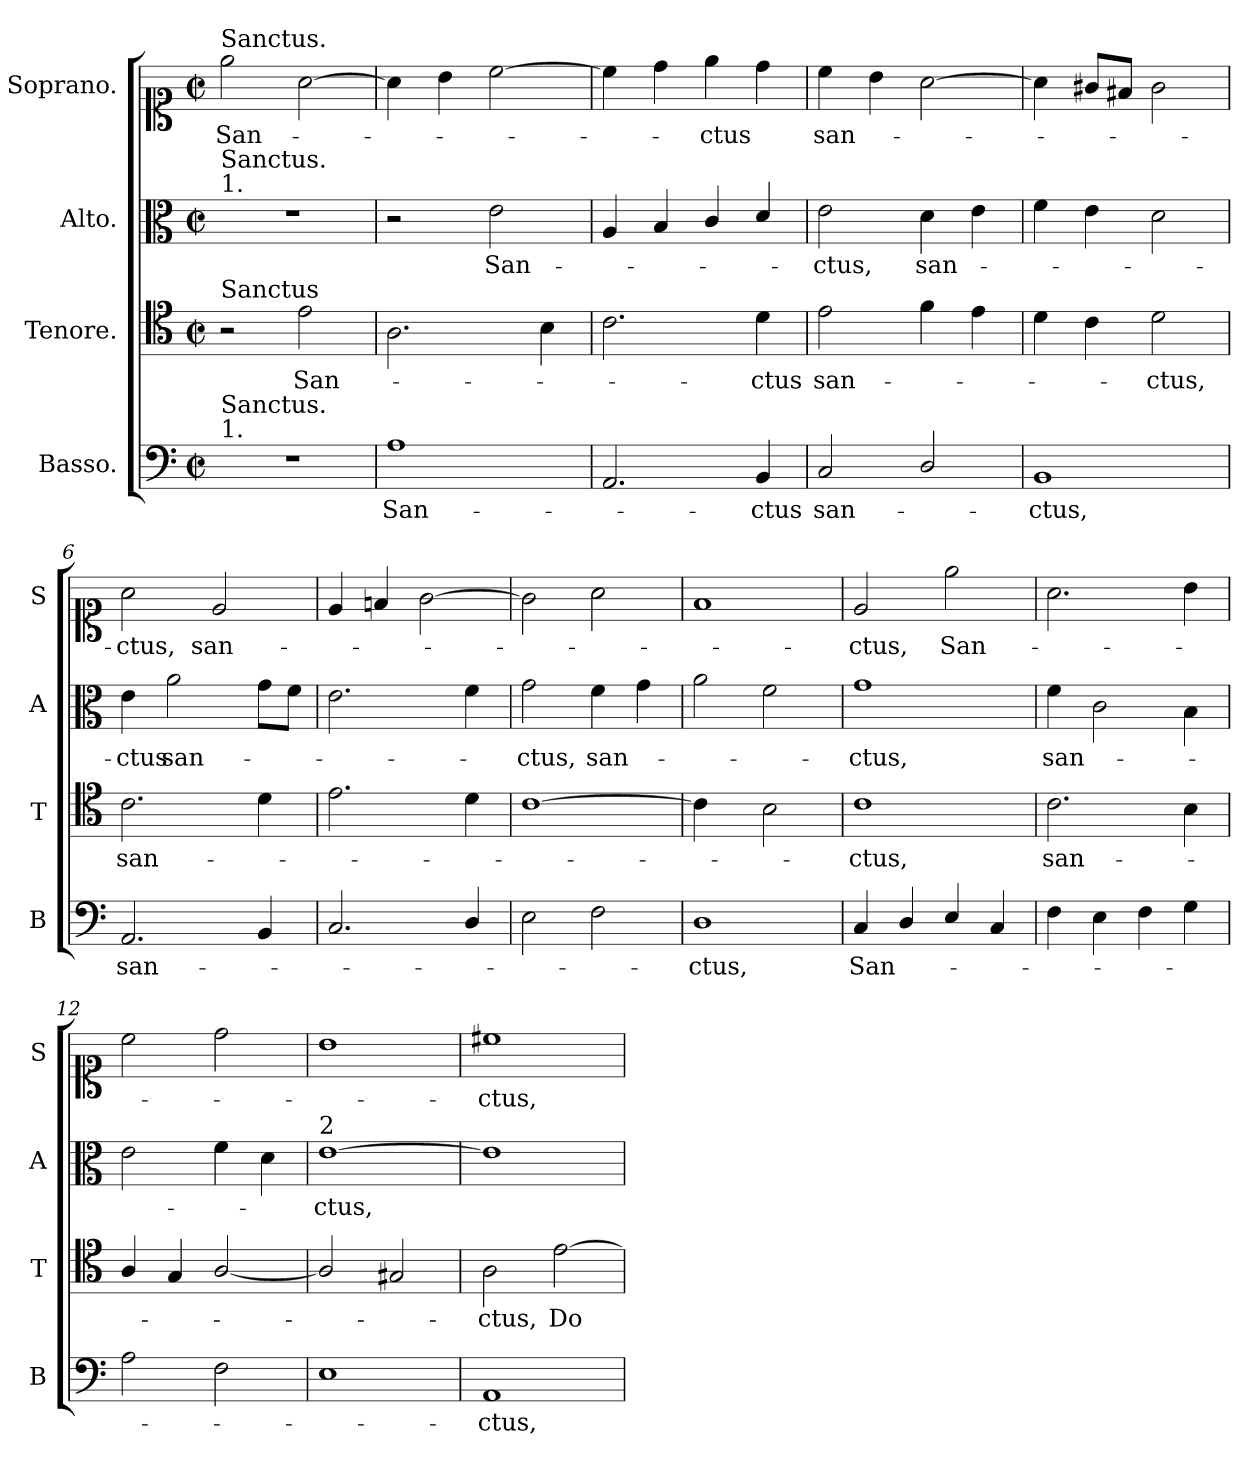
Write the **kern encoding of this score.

**kern	**text	**kern	**text	**kern	**text	**kern	**text
*part4	*part4	*part3	*part3	*part2	*part2	*part1	*part1
*staff4	*staff4	*staff3	*staff3	*staff2	*staff2	*staff1	*staff1
*I"Basso.	*	*I"Tenore.	*	*I"Alto.	*	*I"Soprano.	*
*I'B	*	*I'T	*	*I'A	*	*I'S	*
*clefF4	*	*clefC4	*	*clefC3	*	*clefC1	*
*k[]	*	*k[]	*	*k[]	*	*k[]	*
*a:	*	*a:	*	*a:	*	*a:	*
*M2/2	*	*M2/2	*	*M2/2	*	*M2/2	*
*met(c|)	*	*met(c|)	*	*met(c|)	*	*met(c|)	*
=1	=1	=1	=1	=1	=1	=1	=1
!	!	!	!	!	!	!LO:TX:a:t=Sanctus.	!
!	!	!	!	!LO:TX:a:t=1.	!	!	!
!	!	!	!	!LO:TX:a:t=Sanctus.	!	!	!
!	!	!LO:TX:a:t=Sanctus	!	!	!	!	!
!LO:TX:a:t=1.	!	!	!	!	!	!	!
!LO:TX:a:t=Sanctus.	!	!	!	!	!	!	!
1r	.	2r	.	1r	.	2ee\	San-
.	.	2e\	San-	.	.	[2a\	.
=2	=2	=2	=2	=2	=2	=2	=2
1A	San-	2.A\	.	2r	.	4a!\]	.
.	.	.	.	.	.	4b\	.
.	.	.	.	2e\	San-	[2cc\	.
.	.	4B\	.	.	.	.	.
=3	=3	=3	=3	=3	=3	=3	=3
2.AA/	.	2.c\	.	4A/	.	4cc!\]	.
.	.	.	.	4B/	.	4dd\	.
.	.	.	.	4c/	.	4ee\	-ctus
4BB/	-ctus	4d\	-ctus	4d/	.	4dd\	.
=4	=4	=4	=4	=4	=4	=4	=4
2C/	san-	2e\	san-	2e\	-ctus,	4cc\	san-
.	.	.	.	.	.	4b\	.
2D/	.	4f\	.	4d\	san-	[2a\	.
.	.	4e\	.	4e\	.	.	.
=5	=5	=5	=5	=5	=5	=5	=5
1BB	-ctus,	4d\	.	4f\	.	4a!\]	.
.	.	4c\	.	4e\	.	8g#X/L	.
.	.	.	.	.	.	8f#X/J	.
.	.	2d\	-ctus,	2d\	.	2g#\	.
=6	=6	=6	=6	=6	=6	=6	=6
2.AA/	san-	2.c\	san-	4e\	-ctus	2a\	-ctus,
.	.	.	.	2a\	san-	.	.
.	.	.	.	.	.	2e/	san-
4BB/	.	4d\	.	8g\L	.	.	.
.	.	.	.	8f\J	.	.	.
=7	=7	=7	=7	=7	=7	=7	=7
2.C/	.	2.e\	.	2.e\	.	4e/	.
.	.	.	.	.	.	4fn/	.
.	.	.	.	.	.	[2g\	.
4D/	.	4d\	.	4f\	.	.	.
=8	=8	=8	=8	=8	=8	=8	=8
2E\	.	[1c	.	2g\	-ctus,	2g\]	.
2F\	.	.	.	4f\	san-	2a\	.
.	.	.	.	4g\	.	.	.
=9	=9	=9	=9	=9	=9	=9	=9
!	!	!LO:N:vis=4	!	!	!	!	!
1D	-ctus,	2c!\]	.	2a\	.	1f	.
.	.	2B\	.	2f\	.	.	.
=10	=10	=10	=10	=10	=10	=10	=10
4C/	San-	1c	-ctus,	1g	-ctus,	2e/	-ctus,
4D/	.	.	.	.	.	.	.
4E/	.	.	.	.	.	2ee\	San-
4C/	.	.	.	.	.	.	.
=11	=11	=11	=11	=11	=11	=11	=11
4F\	.	2.c\	san-	4f\	san-	2.a\	.
4E\	.	.	.	2c\	.	.	.
4F\	.	.	.	.	.	.	.
4G\	.	4B\	.	4B\	.	4b\	.
=12	=12	=12	=12	=12	=12	=12	=12
2A\	.	4A/	.	2e\	.	2cc\	.
.	.	4G/	.	.	.	.	.
2F\	.	[2A/	.	4f\	.	2dd\	.
.	.	.	.	4d\	.	.	.
=13	=13	=13	=13	=13	=13	=13	=13
!	!	!	!	!LO:TX:a:t=2	!	!	!
1E	.	2A/]	.	[1e	-ctus,	1b	.
.	.	2G#X/	.	.	.	.	.
=14	=14	=14	=14	=14	=14	=14	=14
1AA	-ctus,	2A\	-ctus,	1e]	.	1cc#X	-ctus,
.	.	[2e\	Do-	.	.	.	.
=	=	=	=	=	=	=	=
*-	*-	*-	*-	*-	*-	*-	*-
